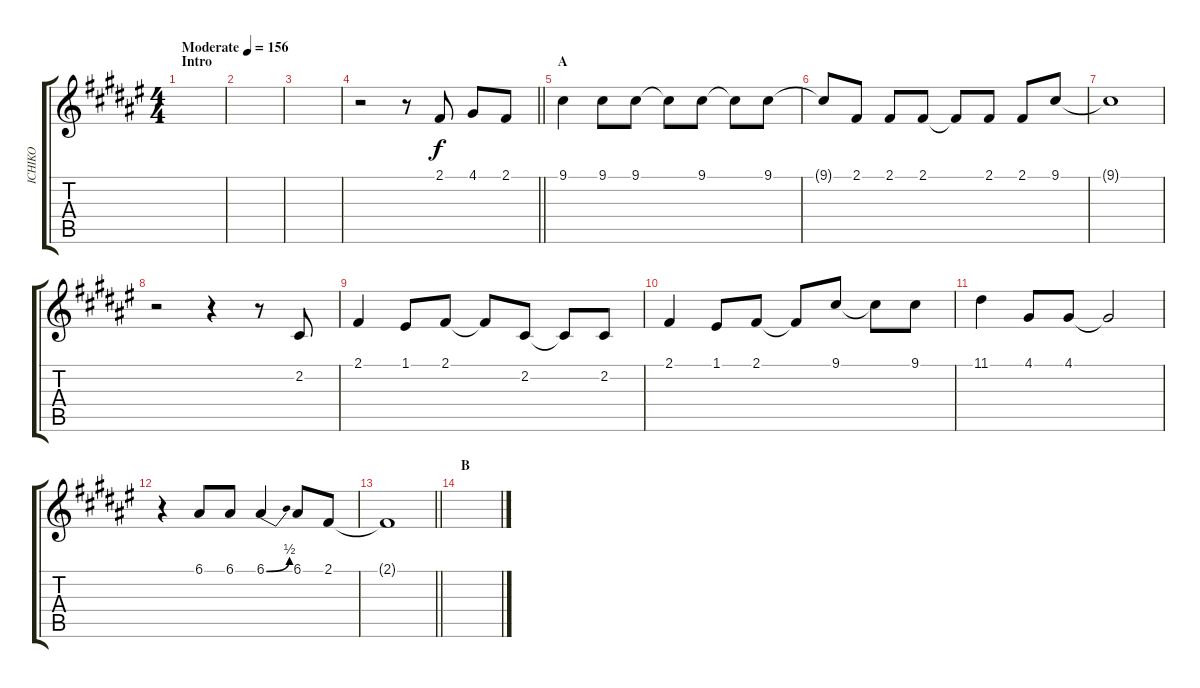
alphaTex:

\track ("ICHIKO" "ICHIKO") {instrument flute}
\staff {score tabs}
\tuning (E4 B3 G3 D3 A2 E2) {hide}
\ts (4 4)
\section ("" "Intro")
\tempo (156 "Moderate")
\clef g2
\ks f#
|
|
|
\barLineRight lightlight
r.2 r.8 2.1.8 4.1.8 2.1.8 |
\section ("" "A")
9.1.4 9.1.8 9.1.8 9.1{t}.8 9.1.8 9.1{t}.8 9.1.8 |
9.1{t}.8 2.1.8 2.1.8 2.1.8 2.1{t}.8 2.1.8 2.1.8 9.1.8 |
9.1{t}.1 |
r.2 r.4 r.8 2.2.8 |
2.1.4 1.1.8 2.1.8 2.1{t}.8 2.2.8 2.2{t}.8 2.2.8 |
2.1.4 1.1.8 2.1.8 2.1{t}.8 9.1.8 9.1{t}.8 9.1.8 |
11.1.4 4.1.8 4.1.8 4.1{t}.2 |
r.4 6.1.8 6.1.8 6.1{be (bend 0 0 60 2)}.4 6.1.8 2.1.8 |
\barLineRight lightlight
2.1{t}.1 |
\section ("" "B")
